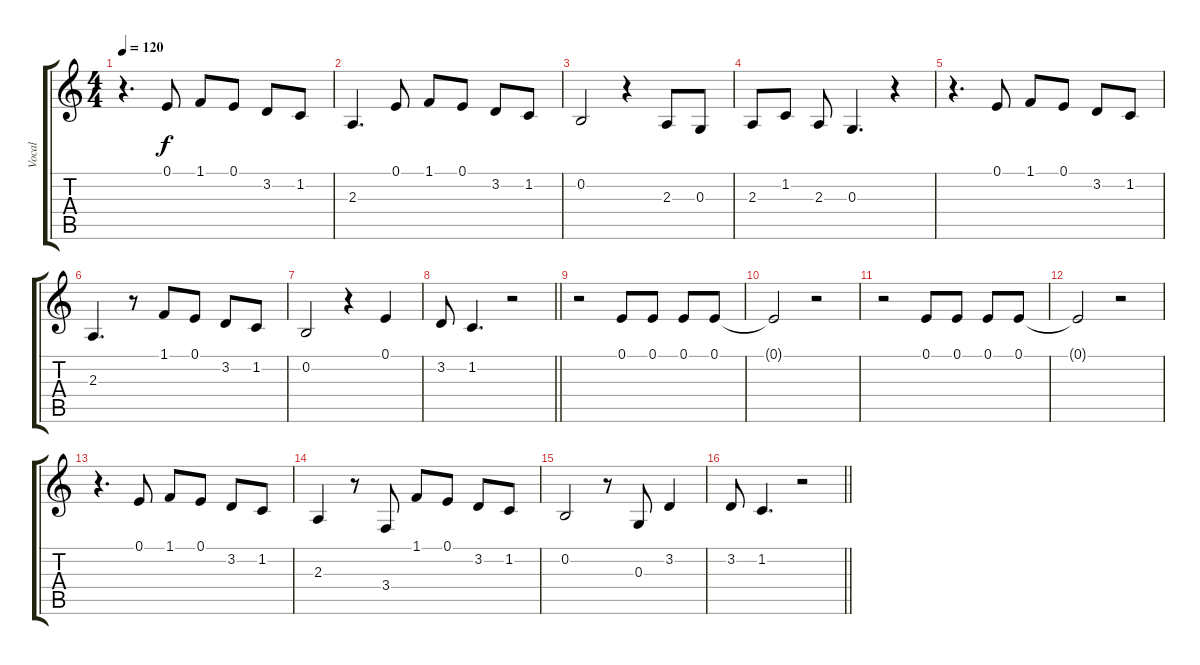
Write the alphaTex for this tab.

\track ("Vocal" "Vocal") {instrument choiraahs}
\staff {score tabs}
\tuning (E4 B3 G3 D3 A2 E2) {hide}
\ts (4 4)
\tempo 120
\clef g2
\ks c
r.4{d dy f} 0.1.8 1.1.8 0.1.8 3.2.8 1.2.8 |
2.3.4{d} 0.1.8 1.1.8 0.1.8 3.2.8 1.2.8 |
0.2.2 r.4 2.3.8 0.3.8 |
2.3.8 1.2.8 2.3.8 0.3.4{d} r.4 |
r.4{d} 0.1.8 1.1.8 0.1.8 3.2.8 1.2.8 |
2.3.4{d} r.8 1.1.8 0.1.8 3.2.8 1.2.8 |
0.2.2 r.4 0.1.4 |
\barLineRight lightlight
3.2.8 1.2.4{d} r.2 |
r.2 0.1.8 0.1.8 0.1.8 0.1.8 |
0.1{t}.2 r.2 |
r.2 0.1.8 0.1.8 0.1.8 0.1.8 |
0.1{t}.2 r.2 |
r.4{d} 0.1.8 1.1.8 0.1.8 3.2.8 1.2.8 |
2.3.4 r.8 3.4.8 1.1.8 0.1.8 3.2.8 1.2.8 |
0.2.2 r.8 0.3.8 3.2.4 |
\barLineRight lightlight
3.2.8 1.2.4{d} r.2
